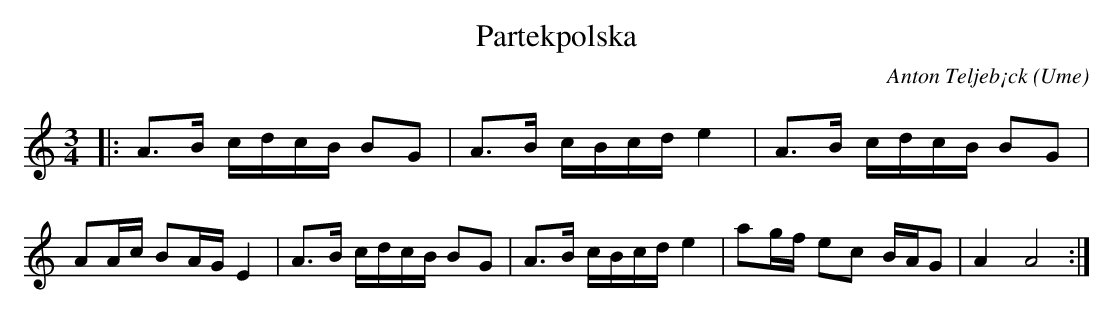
X:1
T:Partekpolska
O:Ume
C:Anton Teljeb¡ck
M:3/4
L:1/8
K:Am
|: A>B c/d/c/B/ BG | A>B c/B/c/d/ e2 |A>B c/d/c/B/ BG | AA/c/ BA/G/ E2 |A>B c/d/c/B/ BG | A>B c/B/c/d/ e2 | ag/f/ ec B/A/G | A2 A4 :|
